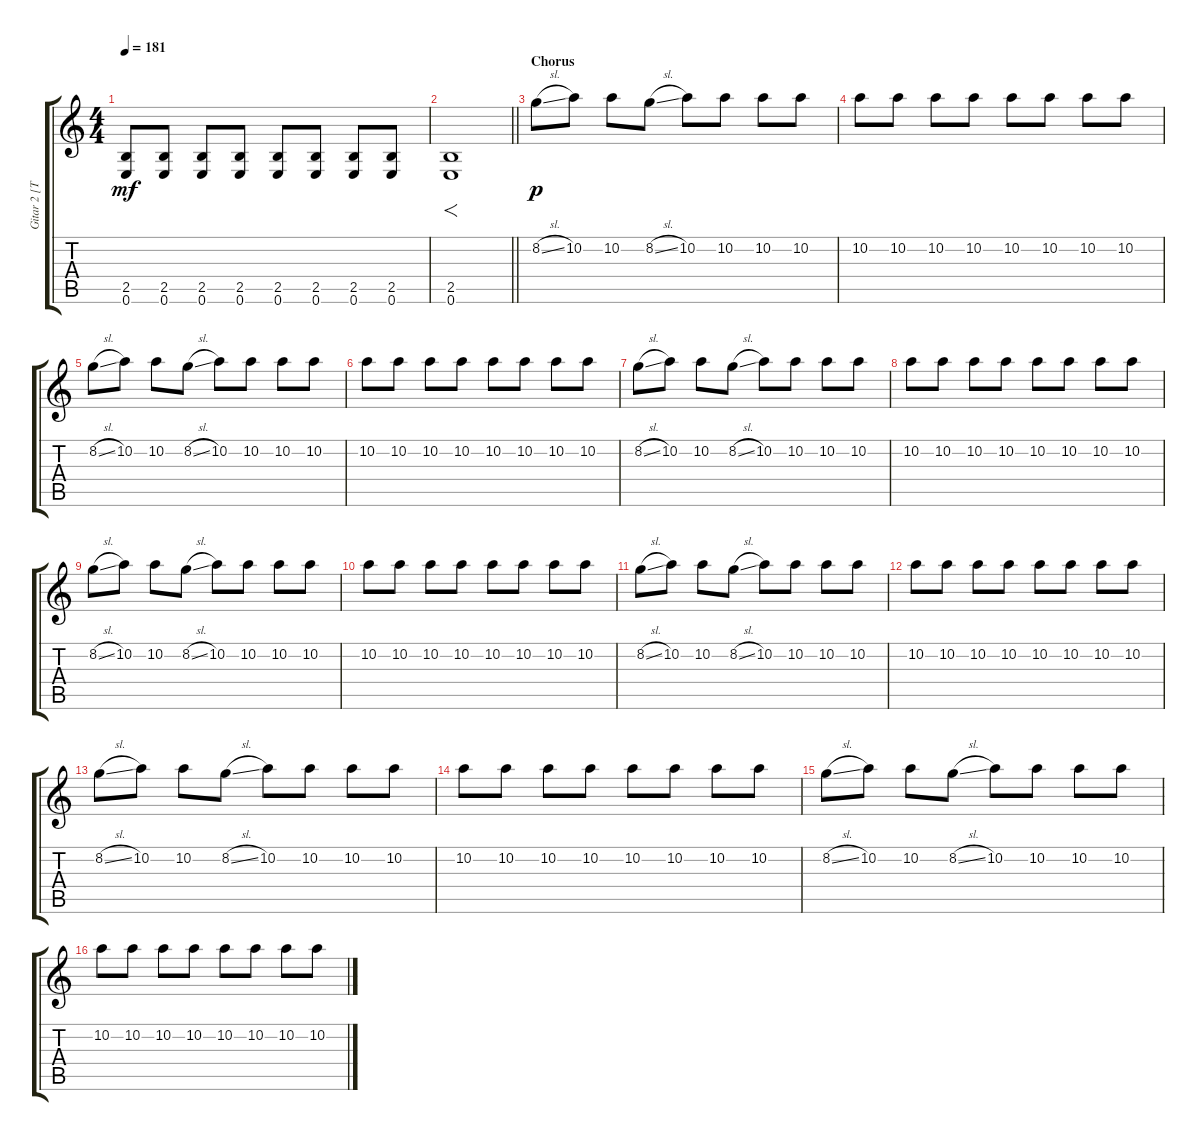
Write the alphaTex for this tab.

\track ("Gitar 2 [Toru]" "Gitar 2 [T") {instrument distortionguitar}
\staff {score tabs}
\tuning (E4 B3 G3 D3 A2 E2) {hide}
\ts (4 4)
\tempo 181
\clef g2
\ks c
(2.5 0.6).8{dy mf} (2.5 0.6).8 (2.5 0.6).8 (2.5 0.6).8 (2.5 0.6).8 (2.5 0.6).8 (2.5 0.6).8 (2.5 0.6).8 |
\barLineRight lightlight
(2.5 0.6).1{f} |
\section ("" "Chorus")
8.2{sl}.8{dy p} 10.2.8 10.2.8 8.2{sl}.8 10.2.8 10.2.8 10.2.8 10.2.8 |
10.2.8 10.2.8 10.2.8 10.2.8 10.2.8 10.2.8 10.2.8 10.2.8 |
8.2{sl}.8 10.2.8 10.2.8 8.2{sl}.8 10.2.8 10.2.8 10.2.8 10.2.8 |
10.2.8 10.2.8 10.2.8 10.2.8 10.2.8 10.2.8 10.2.8 10.2.8 |
8.2{sl}.8 10.2.8 10.2.8 8.2{sl}.8 10.2.8 10.2.8 10.2.8 10.2.8 |
10.2.8 10.2.8 10.2.8 10.2.8 10.2.8 10.2.8 10.2.8 10.2.8 |
8.2{sl}.8 10.2.8 10.2.8 8.2{sl}.8 10.2.8 10.2.8 10.2.8 10.2.8 |
10.2.8 10.2.8 10.2.8 10.2.8 10.2.8 10.2.8 10.2.8 10.2.8 |
8.2{sl}.8 10.2.8 10.2.8 8.2{sl}.8 10.2.8 10.2.8 10.2.8 10.2.8 |
10.2.8 10.2.8 10.2.8 10.2.8 10.2.8 10.2.8 10.2.8 10.2.8 |
8.2{sl}.8 10.2.8 10.2.8 8.2{sl}.8 10.2.8 10.2.8 10.2.8 10.2.8 |
10.2.8 10.2.8 10.2.8 10.2.8 10.2.8 10.2.8 10.2.8 10.2.8 |
8.2{sl}.8 10.2.8 10.2.8 8.2{sl}.8 10.2.8 10.2.8 10.2.8 10.2.8 |
10.2.8 10.2.8 10.2.8 10.2.8 10.2.8 10.2.8 10.2.8 10.2.8
